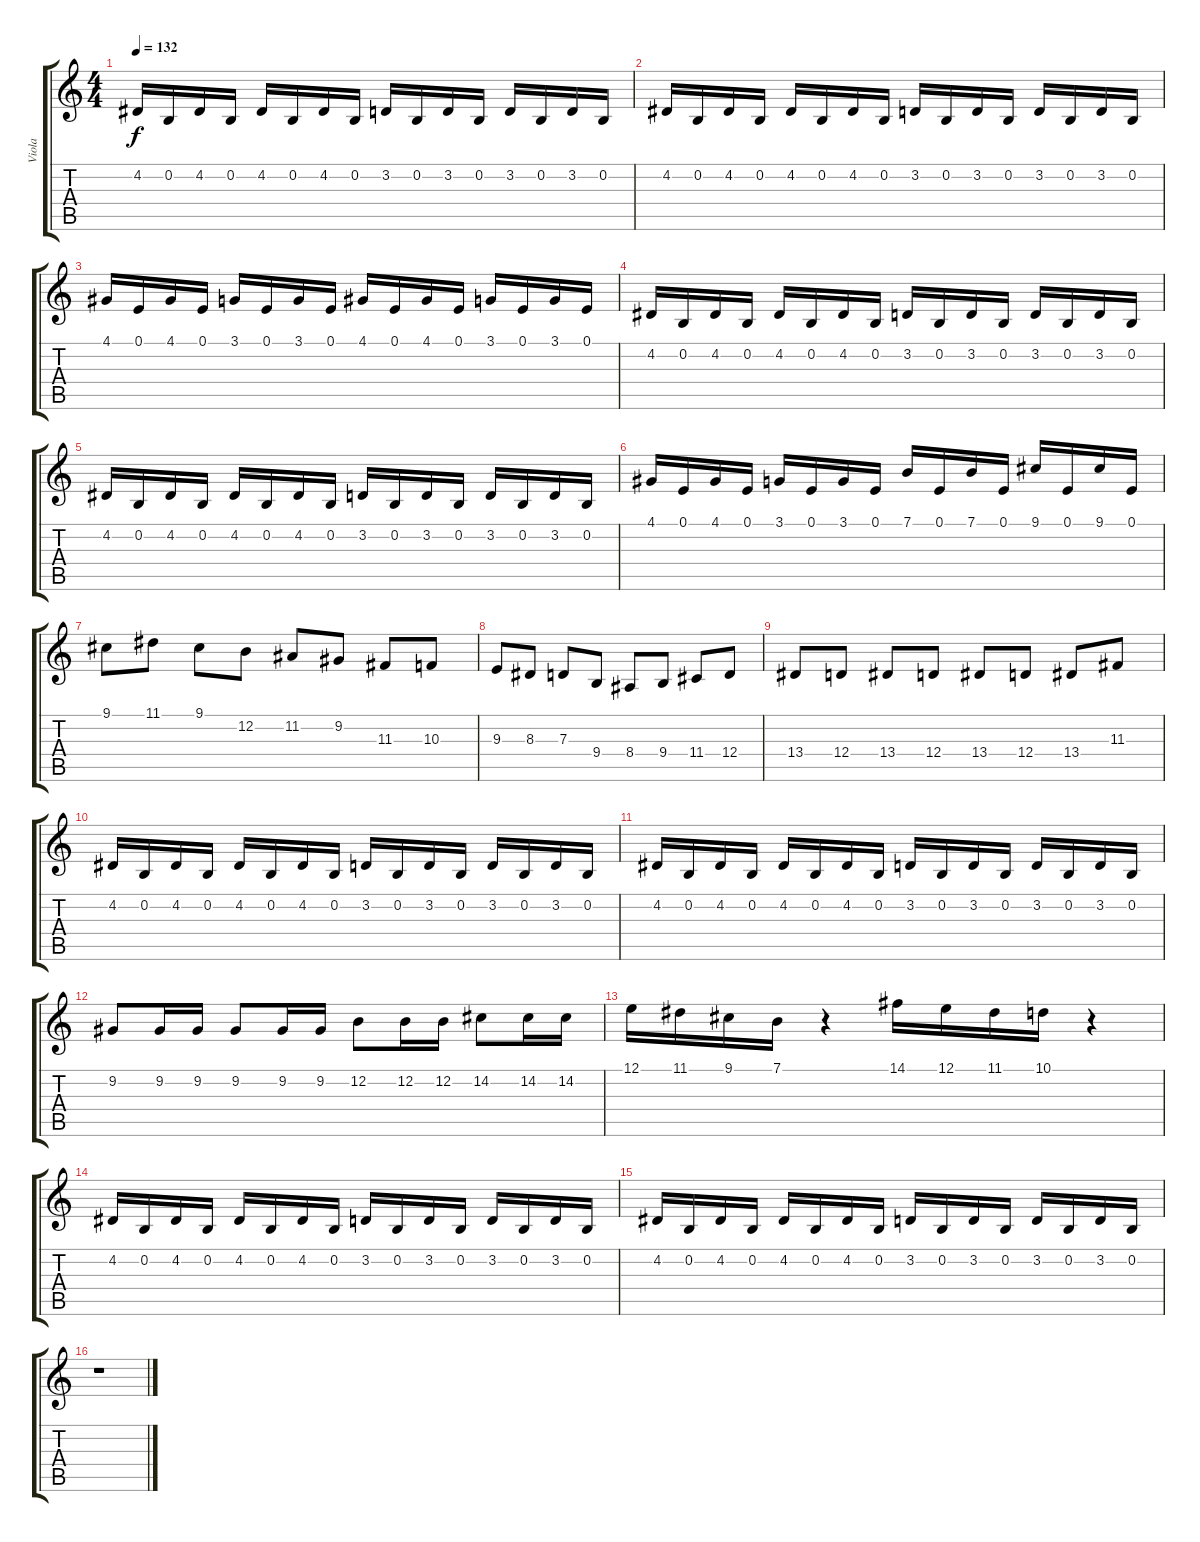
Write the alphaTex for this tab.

\track ("Viola" "Viola") {instrument viola}
\staff {score tabs}
\tuning (E4 B3 G3 D3 A2 E2) {hide}
\ts (4 4)
\tempo 132
\clef g2
\ks c
4.2.16{dy f} 0.2.16 4.2.16 0.2.16 4.2.16 0.2.16 4.2.16 0.2.16 3.2.16 0.2.16 3.2.16 0.2.16 3.2.16 0.2.16 3.2.16 0.2.16 |
4.2.16 0.2.16 4.2.16 0.2.16 4.2.16 0.2.16 4.2.16 0.2.16 3.2.16 0.2.16 3.2.16 0.2.16 3.2.16 0.2.16 3.2.16 0.2.16 |
4.1.16 0.1.16 4.1.16 0.1.16 3.1.16 0.1.16 3.1.16 0.1.16 4.1.16 0.1.16 4.1.16 0.1.16 3.1.16 0.1.16 3.1.16 0.1.16 |
4.2.16 0.2.16 4.2.16 0.2.16 4.2.16 0.2.16 4.2.16 0.2.16 3.2.16 0.2.16 3.2.16 0.2.16 3.2.16 0.2.16 3.2.16 0.2.16 |
4.2.16 0.2.16 4.2.16 0.2.16 4.2.16 0.2.16 4.2.16 0.2.16 3.2.16 0.2.16 3.2.16 0.2.16 3.2.16 0.2.16 3.2.16 0.2.16 |
4.1.16 0.1.16 4.1.16 0.1.16 3.1.16 0.1.16 3.1.16 0.1.16 7.1.16 0.1.16 7.1.16 0.1.16 9.1.16 0.1.16 9.1.16 0.1.16 |
9.1.8 11.1.8 9.1.8 12.2.8 11.2.8 9.2.8 11.3.8 10.3.8 |
9.3.8 8.3.8 7.3.8 9.4.8 8.4.8 9.4.8 11.4.8 12.4.8 |
13.4.8 12.4.8 13.4.8 12.4.8 13.4.8 12.4.8 13.4.8 11.3.8 |
4.2.16 0.2.16 4.2.16 0.2.16 4.2.16 0.2.16 4.2.16 0.2.16 3.2.16 0.2.16 3.2.16 0.2.16 3.2.16 0.2.16 3.2.16 0.2.16 |
4.2.16 0.2.16 4.2.16 0.2.16 4.2.16 0.2.16 4.2.16 0.2.16 3.2.16 0.2.16 3.2.16 0.2.16 3.2.16 0.2.16 3.2.16 0.2.16 |
9.2.8 9.2.16 9.2.16 9.2.8 9.2.16 9.2.16 12.2.8 12.2.16 12.2.16 14.2.8 14.2.16 14.2.16 |
12.1.16 11.1.16 9.1.16 7.1.16 r.4 14.1.16 12.1.16 11.1.16 10.1.16 r.4 |
4.2.16 0.2.16 4.2.16 0.2.16 4.2.16 0.2.16 4.2.16 0.2.16 3.2.16 0.2.16 3.2.16 0.2.16 3.2.16 0.2.16 3.2.16 0.2.16 |
4.2.16 0.2.16 4.2.16 0.2.16 4.2.16 0.2.16 4.2.16 0.2.16 3.2.16 0.2.16 3.2.16 0.2.16 3.2.16 0.2.16 3.2.16 0.2.16 |
r.1
